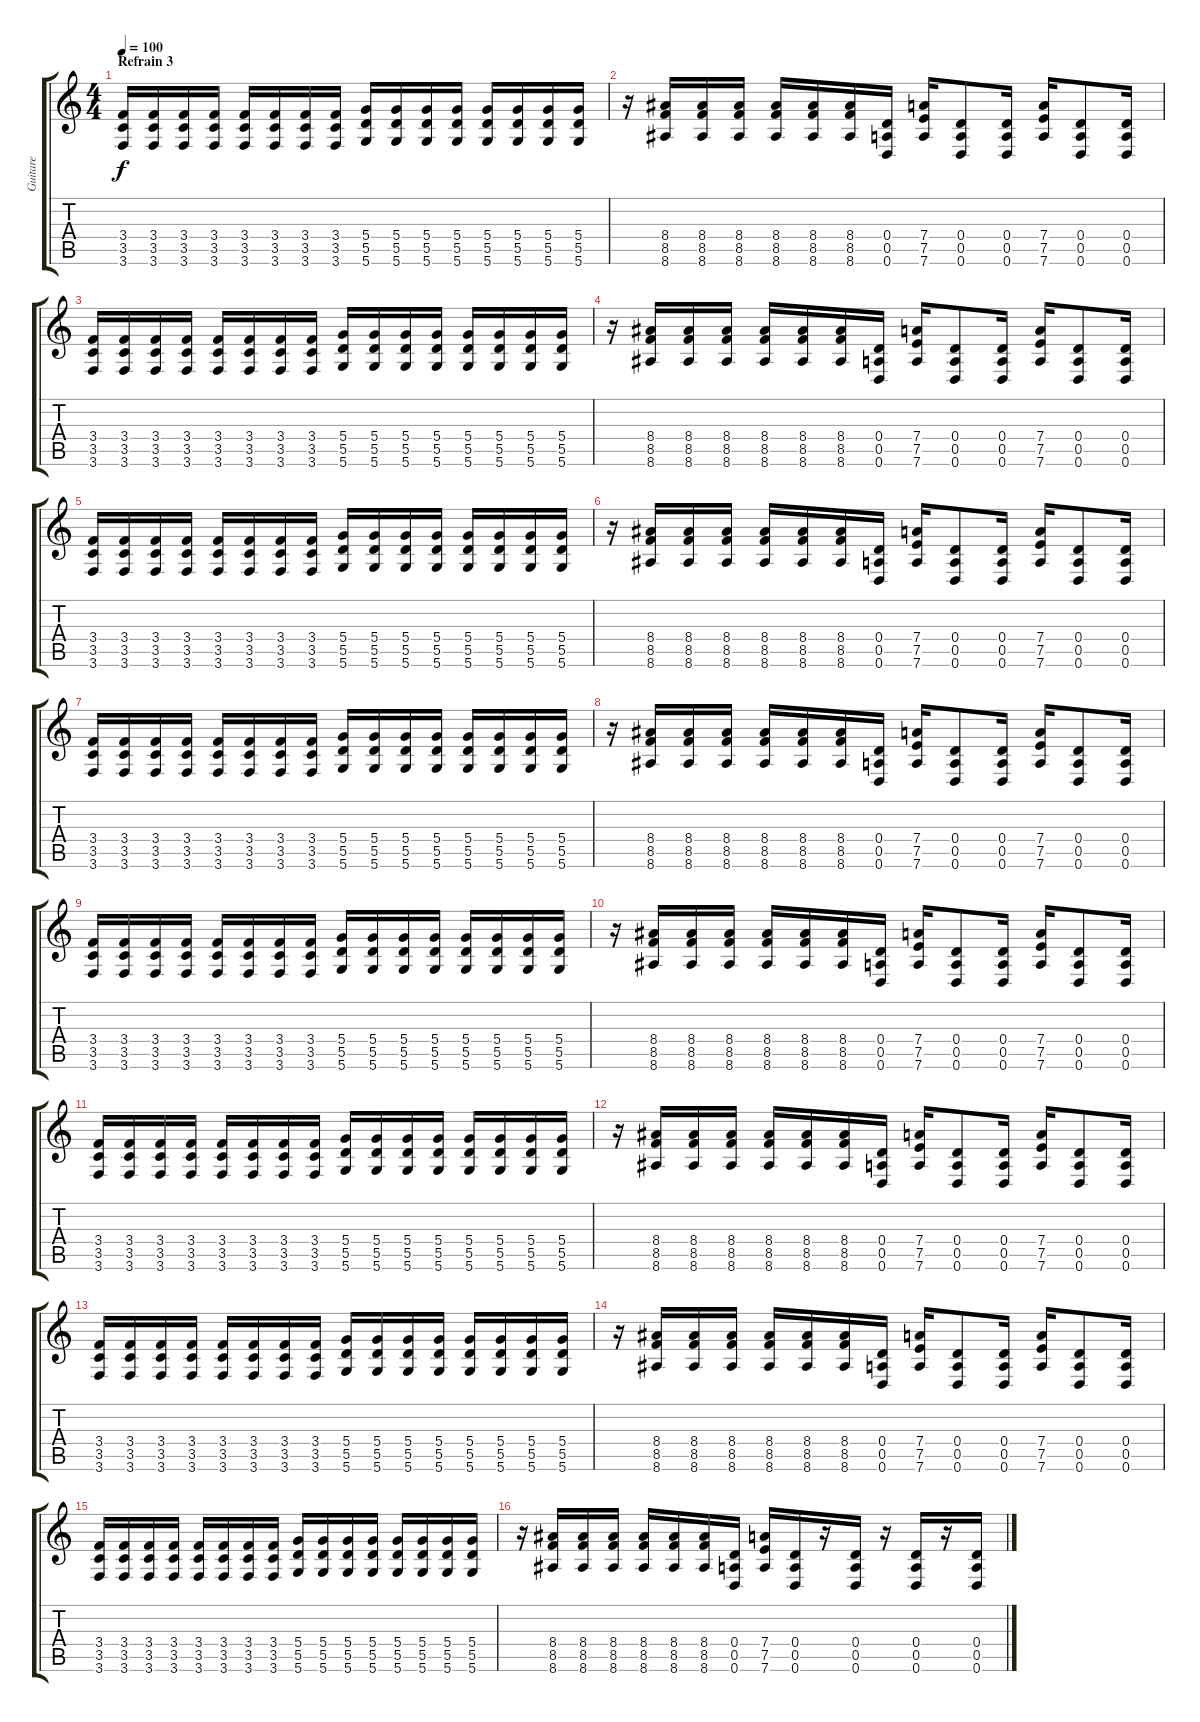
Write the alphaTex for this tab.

\track ("Guitare" "Guitare") {instrument distortionguitar}
\staff {score tabs}
\tuning (E4 B3 G3 D3 A2 D2) {hide}
\ts (4 4)
\section ("" "Refrain 3")
\tempo 100
\clef g2
\ks c
(3.4 3.5 3.6).16{dy f} (3.4 3.5 3.6).16 (3.4 3.5 3.6).16 (3.4 3.5 3.6).16 (3.4 3.5 3.6).16 (3.4 3.5 3.6).16 (3.4 3.5 3.6).16 (3.4 3.5 3.6).16 (5.4 5.5 5.6).16 (5.4 5.5 5.6).16 (5.4 5.5 5.6).16 (5.4 5.5 5.6).16 (5.4 5.5 5.6).16 (5.4 5.5 5.6).16 (5.4 5.5 5.6).16 (5.4 5.5 5.6).16 |
r.16 (8.4 8.5 8.6).16 (8.4 8.5 8.6).16 (8.4 8.5 8.6).16 (8.4 8.5 8.6).16 (8.4 8.5 8.6).16 (8.4 8.5 8.6).16 (0.4 0.5 0.6).16 (7.4 7.5 7.6).16 (0.4 0.5 0.6).8 (0.4 0.5 0.6).16 (7.4 7.5 7.6).16 (0.4 0.5 0.6).8 (0.4 0.5 0.6).16 |
(3.4 3.5 3.6).16 (3.4 3.5 3.6).16 (3.4 3.5 3.6).16 (3.4 3.5 3.6).16 (3.4 3.5 3.6).16 (3.4 3.5 3.6).16 (3.4 3.5 3.6).16 (3.4 3.5 3.6).16 (5.4 5.5 5.6).16 (5.4 5.5 5.6).16 (5.4 5.5 5.6).16 (5.4 5.5 5.6).16 (5.4 5.5 5.6).16 (5.4 5.5 5.6).16 (5.4 5.5 5.6).16 (5.4 5.5 5.6).16 |
r.16 (8.4 8.5 8.6).16 (8.4 8.5 8.6).16 (8.4 8.5 8.6).16 (8.4 8.5 8.6).16 (8.4 8.5 8.6).16 (8.4 8.5 8.6).16 (0.4 0.5 0.6).16 (7.4 7.5 7.6).16 (0.4 0.5 0.6).8 (0.4 0.5 0.6).16 (7.4 7.5 7.6).16 (0.4 0.5 0.6).8 (0.4 0.5 0.6).16 |
(3.4 3.5 3.6).16 (3.4 3.5 3.6).16 (3.4 3.5 3.6).16 (3.4 3.5 3.6).16 (3.4 3.5 3.6).16 (3.4 3.5 3.6).16 (3.4 3.5 3.6).16 (3.4 3.5 3.6).16 (5.4 5.5 5.6).16 (5.4 5.5 5.6).16 (5.4 5.5 5.6).16 (5.4 5.5 5.6).16 (5.4 5.5 5.6).16 (5.4 5.5 5.6).16 (5.4 5.5 5.6).16 (5.4 5.5 5.6).16 |
r.16 (8.4 8.5 8.6).16 (8.4 8.5 8.6).16 (8.4 8.5 8.6).16 (8.4 8.5 8.6).16 (8.4 8.5 8.6).16 (8.4 8.5 8.6).16 (0.4 0.5 0.6).16 (7.4 7.5 7.6).16 (0.4 0.5 0.6).8 (0.4 0.5 0.6).16 (7.4 7.5 7.6).16 (0.4 0.5 0.6).8 (0.4 0.5 0.6).16 |
(3.4 3.5 3.6).16 (3.4 3.5 3.6).16 (3.4 3.5 3.6).16 (3.4 3.5 3.6).16 (3.4 3.5 3.6).16 (3.4 3.5 3.6).16 (3.4 3.5 3.6).16 (3.4 3.5 3.6).16 (5.4 5.5 5.6).16 (5.4 5.5 5.6).16 (5.4 5.5 5.6).16 (5.4 5.5 5.6).16 (5.4 5.5 5.6).16 (5.4 5.5 5.6).16 (5.4 5.5 5.6).16 (5.4 5.5 5.6).16 |
r.16 (8.4 8.5 8.6).16 (8.4 8.5 8.6).16 (8.4 8.5 8.6).16 (8.4 8.5 8.6).16 (8.4 8.5 8.6).16 (8.4 8.5 8.6).16 (0.4 0.5 0.6).16 (7.4 7.5 7.6).16 (0.4 0.5 0.6).8 (0.4 0.5 0.6).16 (7.4 7.5 7.6).16 (0.4 0.5 0.6).8 (0.4 0.5 0.6).16 |
(3.4 3.5 3.6).16 (3.4 3.5 3.6).16 (3.4 3.5 3.6).16 (3.4 3.5 3.6).16 (3.4 3.5 3.6).16 (3.4 3.5 3.6).16 (3.4 3.5 3.6).16 (3.4 3.5 3.6).16 (5.4 5.5 5.6).16 (5.4 5.5 5.6).16 (5.4 5.5 5.6).16 (5.4 5.5 5.6).16 (5.4 5.5 5.6).16 (5.4 5.5 5.6).16 (5.4 5.5 5.6).16 (5.4 5.5 5.6).16 |
r.16 (8.4 8.5 8.6).16 (8.4 8.5 8.6).16 (8.4 8.5 8.6).16 (8.4 8.5 8.6).16 (8.4 8.5 8.6).16 (8.4 8.5 8.6).16 (0.4 0.5 0.6).16 (7.4 7.5 7.6).16 (0.4 0.5 0.6).8 (0.4 0.5 0.6).16 (7.4 7.5 7.6).16 (0.4 0.5 0.6).8 (0.4 0.5 0.6).16 |
(3.4 3.5 3.6).16 (3.4 3.5 3.6).16 (3.4 3.5 3.6).16 (3.4 3.5 3.6).16 (3.4 3.5 3.6).16 (3.4 3.5 3.6).16 (3.4 3.5 3.6).16 (3.4 3.5 3.6).16 (5.4 5.5 5.6).16 (5.4 5.5 5.6).16 (5.4 5.5 5.6).16 (5.4 5.5 5.6).16 (5.4 5.5 5.6).16 (5.4 5.5 5.6).16 (5.4 5.5 5.6).16 (5.4 5.5 5.6).16 |
r.16 (8.4 8.5 8.6).16 (8.4 8.5 8.6).16 (8.4 8.5 8.6).16 (8.4 8.5 8.6).16 (8.4 8.5 8.6).16 (8.4 8.5 8.6).16 (0.4 0.5 0.6).16 (7.4 7.5 7.6).16 (0.4 0.5 0.6).8 (0.4 0.5 0.6).16 (7.4 7.5 7.6).16 (0.4 0.5 0.6).8 (0.4 0.5 0.6).16 |
(3.4 3.5 3.6).16 (3.4 3.5 3.6).16 (3.4 3.5 3.6).16 (3.4 3.5 3.6).16 (3.4 3.5 3.6).16 (3.4 3.5 3.6).16 (3.4 3.5 3.6).16 (3.4 3.5 3.6).16 (5.4 5.5 5.6).16 (5.4 5.5 5.6).16 (5.4 5.5 5.6).16 (5.4 5.5 5.6).16 (5.4 5.5 5.6).16 (5.4 5.5 5.6).16 (5.4 5.5 5.6).16 (5.4 5.5 5.6).16 |
r.16 (8.4 8.5 8.6).16 (8.4 8.5 8.6).16 (8.4 8.5 8.6).16 (8.4 8.5 8.6).16 (8.4 8.5 8.6).16 (8.4 8.5 8.6).16 (0.4 0.5 0.6).16 (7.4 7.5 7.6).16 (0.4 0.5 0.6).8 (0.4 0.5 0.6).16 (7.4 7.5 7.6).16 (0.4 0.5 0.6).8 (0.4 0.5 0.6).16 |
(3.4 3.5 3.6).16 (3.4 3.5 3.6).16 (3.4 3.5 3.6).16 (3.4 3.5 3.6).16 (3.4 3.5 3.6).16 (3.4 3.5 3.6).16 (3.4 3.5 3.6).16 (3.4 3.5 3.6).16 (5.4 5.5 5.6).16 (5.4 5.5 5.6).16 (5.4 5.5 5.6).16 (5.4 5.5 5.6).16 (5.4 5.5 5.6).16 (5.4 5.5 5.6).16 (5.4 5.5 5.6).16 (5.4 5.5 5.6).16 |
r.16 (8.4 8.5 8.6).16 (8.4 8.5 8.6).16 (8.4 8.5 8.6).16 (8.4 8.5 8.6).16 (8.4 8.5 8.6).16 (8.4 8.5 8.6).16 (0.4 0.5 0.6).16 (7.4 7.5 7.6).16 (0.4 0.5 0.6).16 r.16 (0.4 0.5 0.6).16 r.16 (0.4 0.5 0.6).16 r.16 (0.4 0.5 0.6).16
